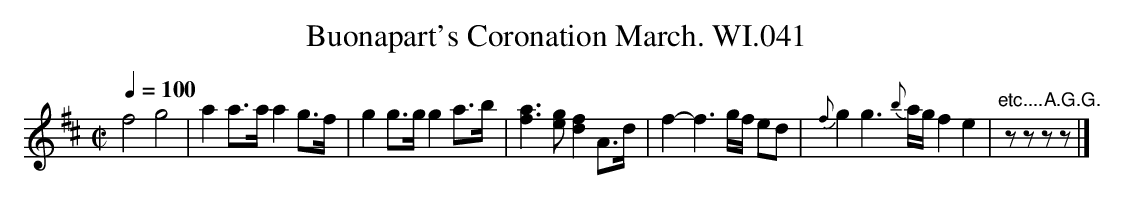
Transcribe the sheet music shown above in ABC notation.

X:1
T:Buonapart's Coronation March. WI.041
M:C|
L:1/8
Q:1/4=100
K:D
f4 g4|a2a>a  a2g>f|g2g>g g2a>b|[f3a3][eg] [f2d2] A>d|\
f2-f3g/f/ ed|{f}g2g3{b}a/g/ f2e2|"etc....A.G.G."zzzz|]
